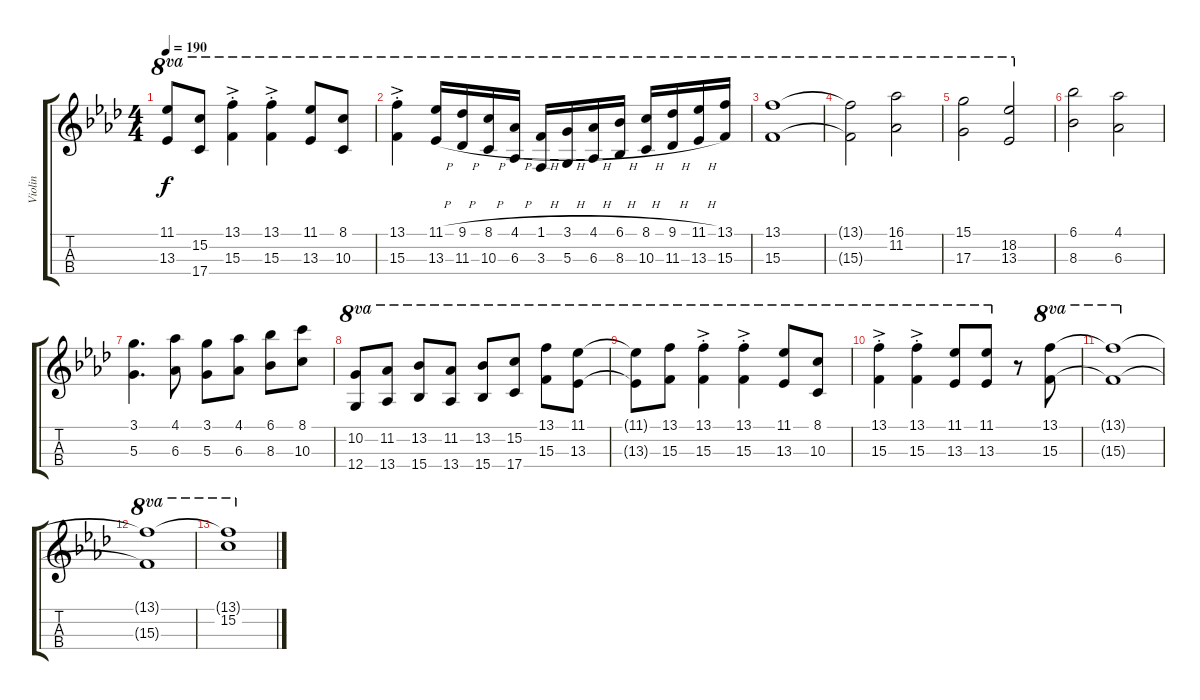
\track ("Violin" "Violin") {instrument violin}
\staff {score tabs}
\tuning (E5 A4 D4 G3) {hide}
\ts (4 4)
\tempo 190
\clef g2
\ks ab
(11.1{t} 13.3{t}).8{ot 8va dy f} (15.2 17.4).8{ot 8va} (13.1{ac st} 15.3{ac st}).4{ot 8va} (13.1{ac st} 15.3{ac st}).4{ot 8va} (11.1 13.3).8{ot 8va} (8.1 10.3).8{ot 8va} |
(13.1{ac st} 15.3{ac st}).4{ot 8va} (11.1{h} 13.3{h}).16{ot 8va} (9.1{h} 11.3{h}).16{ot 8va} (8.1{h} 10.3{h}).16{ot 8va} (4.1{h} 6.3{h}).16{ot 8va} (1.1{h} 3.3{h}).16{ot 8va} (3.1{h} 5.3{h}).16{ot 8va} (4.1{h} 6.3{h}).16{ot 8va} (6.1{h} 8.3{h}).16{ot 8va} (8.1{h} 10.3{h}).16{ot 8va} (9.1{h} 11.3{h}).16{ot 8va} (11.1{h} 13.3{h}).16{ot 8va} (13.1 15.3).16{ot 8va} |
(13.1 15.3).1{ot 8va} |
(13.1{t} 15.3{t}).2{ot 8va} (16.1 11.2).2{ot 8va} |
(15.1 17.3).2{ot 8va} (18.2 13.3).2{ot 8va} |
(6.1 8.3).2 (4.1 6.3).2 |
(3.1 5.3).4{d} (4.1 6.3).8 (3.1 5.3).8 (4.1 6.3).8 (6.1 8.3).8 (8.1 10.3).8 |
(10.2 12.4).8{ot 8va} (11.2 13.4).8{ot 8va} (13.2 15.4).8{ot 8va} (11.2 13.4).8{ot 8va} (13.2 15.4).8{ot 8va} (15.2 17.4).8{ot 8va} (13.1 15.3).8{ot 8va} (11.1 13.3).8{ot 8va} |
(11.1{t} 13.3{t}).8{ot 8va} (13.1 15.3).8{ot 8va} (13.1{ac st} 15.3{ac st}).4{ot 8va} (13.1{ac st} 15.3{ac st}).4{ot 8va} (11.1 13.3).8{ot 8va} (8.1 10.3).8{ot 8va} |
(13.1{ac st} 15.3{ac st}).4{ot 8va} (13.1{ac st} 15.3{ac st}).4{ot 8va} (11.1 13.3).8{ot 8va} (11.1 13.3).8{ot 8va} r.8 (13.1 15.3).8{ot 8va} |
(13.1{t} 15.3{t}).1{ot 8va} |
(13.1{t} 15.3{t}).1{ot 8va} |
(13.1{t} 15.2).1{ot 8va}
